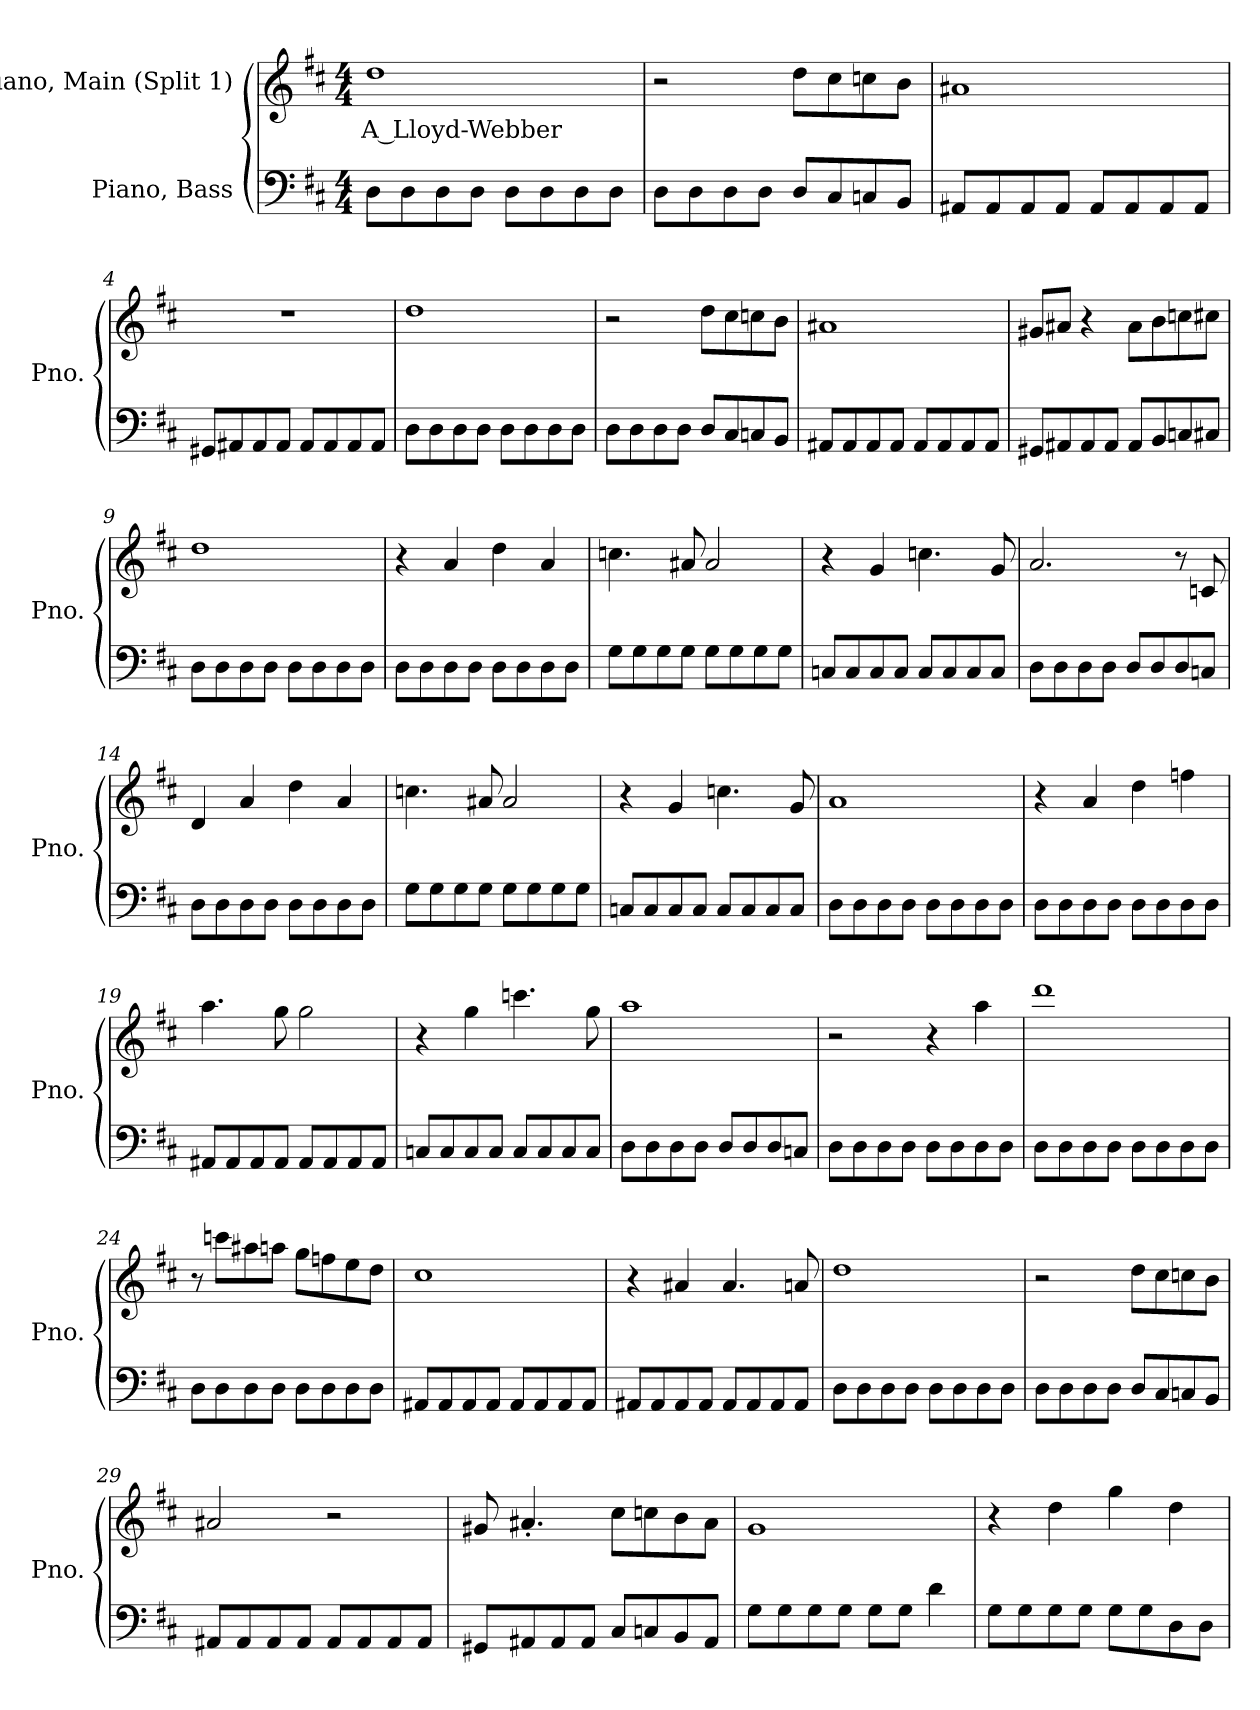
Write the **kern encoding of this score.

**kern	**kern	**text
*part2	*part1	*part1
*staff2	*staff1	*staff1
*I"Piano, Bass	*I"Piano, Main (Split 1)	*
*I'Pno.	*I'Pno.	*
*clefF4	*clefG2	*
*k[f#c#]	*k[f#c#]	*
*M4/4	*M4/4	*
*MM120	*MM120	*
=1	=1	=1
!	!	!LO:LY:b
8D\L	1dd	A Lloyd-Webber
8D\	.	.
8D\	.	.
8D\J	.	.
8D\L	.	.
8D\	.	.
8D\	.	.
8D\J	.	.
=2	=2	=2
8D\L	2r	.
8D\	.	.
8D\	.	.
8D\J	.	.
8D/L	8dd\L	.
8C#/	8cc#\	.
8Cn/	8ccn\	.
8BB/J	8b\J	.
=3	=3	=3
8AA#X/L	1a#X	.
8AA#/	.	.
8AA#/	.	.
8AA#/J	.	.
8AA#/L	.	.
8AA#/	.	.
8AA#/	.	.
8AA#/J	.	.
!!LO:LB:g=z
=4	=4	=4
8GG#X/L	1r	.
8AA#X/	.	.
8AA#/	.	.
8AA#/J	.	.
8AA#/L	.	.
8AA#/	.	.
8AA#/	.	.
8AA#/J	.	.
=5	=5	=5
8D\L	1dd	.
8D\	.	.
8D\	.	.
8D\J	.	.
8D\L	.	.
8D\	.	.
8D\	.	.
8D\J	.	.
=6	=6	=6
8D\L	2r	.
8D\	.	.
8D\	.	.
8D\J	.	.
8D/L	8dd\L	.
8C#/	8cc#\	.
8Cn/	8ccn\	.
8BB/J	8b\J	.
=7	=7	=7
8AA#X/L	1a#X	.
8AA#/	.	.
8AA#/	.	.
8AA#/J	.	.
8AA#/L	.	.
8AA#/	.	.
8AA#/	.	.
8AA#/J	.	.
!!LO:LB:g=z
=8	=8	=8
8GG#X/L	8g#X/L	.
8AA#X/	8a#X/J	.
8AA#/	4r	.
8AA#/J	.	.
8AA#/L	8a#\L	.
8BB/	8b\	.
8Cn/	8ccn\	.
8C#X/J	8cc#X\J	.
=9	=9	=9
8D\L	1dd	.
8D\	.	.
8D\	.	.
8D\J	.	.
8D\L	.	.
8D\	.	.
8D\	.	.
8D\J	.	.
=10	=10	=10
8D\L	4r	.
8D\	.	.
8D\	4a/	.
8D\J	.	.
8D\L	4dd\	.
8D\	.	.
8D\	4a/	.
8D\J	.	.
=11	=11	=11
8G\L	4.ccn\	.
8G\	.	.
8G\	.	.
8G\J	8a#X/	.
8G\L	2a#/	.
8G\	.	.
8G\	.	.
8G\J	.	.
!!LO:LB:g=z
=12	=12	=12
8Cn/L	4r	.
8C/	.	.
8C/	4g/	.
8C/J	.	.
8C/L	4.ccn\	.
8C/	.	.
8C/	.	.
8C/J	8g/	.
=13	=13	=13
8D\L	2.a/	.
8D\	.	.
8D\	.	.
8D\J	.	.
8D/L	.	.
8D/	.	.
8D/	8r	.
8Cn/J	8cn/	.
=14	=14	=14
8D\L	4d/	.
8D\	.	.
8D\	4a/	.
8D\J	.	.
8D\L	4dd\	.
8D\	.	.
8D\	4a/	.
8D\J	.	.
=15	=15	=15
8G\L	4.ccn\	.
8G\	.	.
8G\	.	.
8G\J	8a#X/	.
8G\L	2a#/	.
8G\	.	.
8G\	.	.
8G\J	.	.
!!LO:LB:g=z
=16	=16	=16
8Cn/L	4r	.
8C/	.	.
8C/	4g/	.
8C/J	.	.
8C/L	4.ccn\	.
8C/	.	.
8C/	.	.
8C/J	8g/	.
=17	=17	=17
8D\L	1a	.
8D\	.	.
8D\	.	.
8D\J	.	.
8D\L	.	.
8D\	.	.
8D\	.	.
8D\J	.	.
=18	=18	=18
8D\L	4r	.
8D\	.	.
8D\	4a/	.
8D\J	.	.
8D\L	4dd\	.
8D\	.	.
8D\	4ffn\	.
8D\J	.	.
=19	=19	=19
8AA#X/L	4.aa\	.
8AA#/	.	.
8AA#/	.	.
8AA#/J	8gg\	.
8AA#/L	2gg\	.
8AA#/	.	.
8AA#/	.	.
8AA#/J	.	.
=20	=20	=20
8Cn/L	4r	.
8C/	.	.
8C/	4gg\	.
8C/J	.	.
8C/L	4.cccn\	.
8C/	.	.
8C/	.	.
8C/J	8gg\	.
!!LO:LB:g=z
=21	=21	=21
8D\L	1aa	.
8D\	.	.
8D\	.	.
8D\J	.	.
8D/L	.	.
8D/	.	.
8D/	.	.
8Cn/J	.	.
=22	=22	=22
8D\L	2r	.
8D\	.	.
8D\	.	.
8D\J	.	.
8D\L	4r	.
8D\	.	.
8D\	4aa\	.
8D\J	.	.
=23	=23	=23
8D\L	1ddd	.
8D\	.	.
8D\	.	.
8D\J	.	.
8D\L	.	.
8D\	.	.
8D\	.	.
8D\J	.	.
=24	=24	=24
8D\L	8r	.
8D\	8cccn\L	.
8D\	8aa#X\	.
8D\J	8aan\J	.
8D\L	8gg\L	.
8D\	8ffn\	.
8D\	8ee\	.
8D\J	8dd\J	.
!!LO:PB:g=z
=25	=25	=25
8AA#X/L	1cc#	.
8AA#/	.	.
8AA#/	.	.
8AA#/J	.	.
8AA#/L	.	.
8AA#/	.	.
8AA#/	.	.
8AA#/J	.	.
=26	=26	=26
8AA#X/L	4r	.
8AA#/	.	.
8AA#/	4a#X/	.
8AA#/J	.	.
8AA#/L	4.a#/	.
8AA#/	.	.
8AA#/	.	.
8AA#/J	8an/	.
=27	=27	=27
8D\L	1dd	.
8D\	.	.
8D\	.	.
8D\J	.	.
8D\L	.	.
8D\	.	.
8D\	.	.
8D\J	.	.
=28	=28	=28
8D\L	2r	.
8D\	.	.
8D\	.	.
8D\J	.	.
8D/L	8dd\L	.
8C#/	8cc#\	.
8Cn/	8ccn\	.
8BB/J	8b\J	.
!!LO:LB:g=z
=29	=29	=29
8AA#X/L	2a#X/	.
8AA#/	.	.
8AA#/	.	.
8AA#/J	.	.
8AA#/L	2r	.
8AA#/	.	.
8AA#/	.	.
8AA#/J	.	.
=30	=30	=30
8GG#X/L	8g#X/	.
8AA#X/	4.a#X'/	.
8AA#/	.	.
8AA#/J	.	.
8C#/L	8cc#\L	.
8Cn/	8ccn\	.
8BB/	8b\	.
8AA#/J	8a#\J	.
=31	=31	=31
8G\L	1g	.
8G\	.	.
8G\	.	.
8G\J	.	.
8G\L	.	.
8G\J	.	.
4d\	.	.
=32	=32	=32
8G\L	4r	.
8G\	.	.
8G\	4dd\	.
8G\J	.	.
8G\L	4gg\	.
8G\	.	.
8D\	4dd\	.
8D\J	.	.
=	=	=
*-	*-	*-
